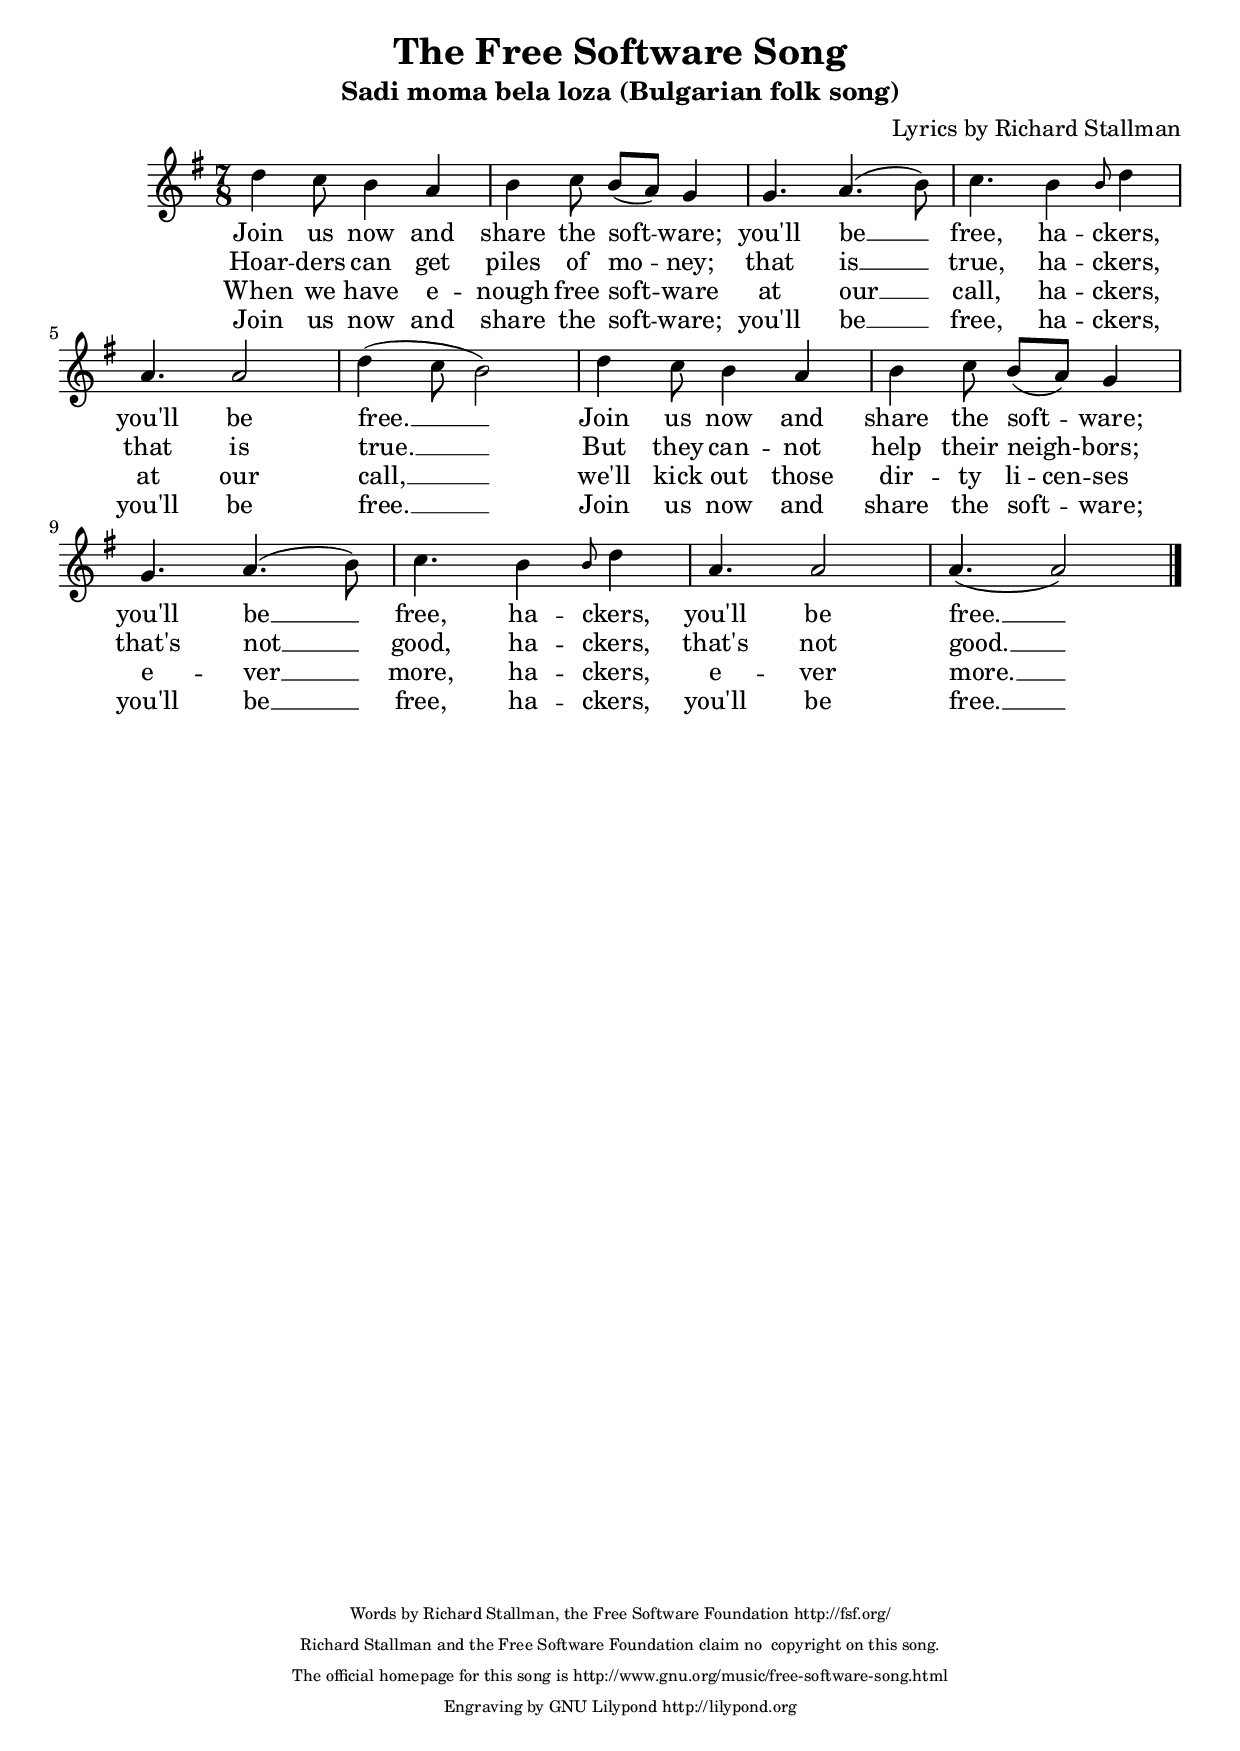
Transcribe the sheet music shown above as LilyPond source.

 %#(ly:set-option 'old-relative)
 \version "2.10.33"  
 \header {
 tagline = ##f
 title = "The Free Software Song"
 subtitle = "Sadi moma bela loza (Bulgarian folk song)"
 composer = "Lyrics by Richard Stallman"
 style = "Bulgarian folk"
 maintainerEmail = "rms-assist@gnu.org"
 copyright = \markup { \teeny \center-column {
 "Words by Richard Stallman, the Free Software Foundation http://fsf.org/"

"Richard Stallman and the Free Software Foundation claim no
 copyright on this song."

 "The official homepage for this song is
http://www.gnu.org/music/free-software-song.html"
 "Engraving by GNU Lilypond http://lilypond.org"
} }
 }
 TimeKey = { \time 7/8 \key g \major }

 %{
 Converted to 2.10, added closing barline.
 Added some extenders and deleted one erroneous hyphen.
 -- Wilbert Berendsen <info@wilbertberendsen.nl>
 %} 

 %{
 About the following two comments: I don't know how to get this Lilypond
to insert them in the LaTeX output. I'm inserting them manually in the
titledefs file. (Somebody *please* tell me a better way.)
 -- David Madore <david.madore@ens.fr>
 %}
 
 %{
 Changed a syllabification a little, converted to 1.3.122 (feb 18, 2001)
 
 Han-Wen Nienhuys <hanwen@cs.uu.nl> 
 
 Converted to 2.4.2, fixed mistakes with alignment & spelling (dec 10, 2004)
 
 Erik Sandberg <ersa9195@student.uu.se>

 Converted to 2.10.33 and changed notes in bar 6 from cdcb to a halfnote d, a quarternote c, and a whole note b (mar 25, 2010)
 
 Jeanne Rasata <rms-assist@gnu.org>

 Deleted 2nd voice, put the key in G major, put the rhythm in 7/8, instead of 7/4, changed the song title, edited the credits, changed b4d4 in bar 4 to grace-note-b4 d2, changed b4d4 in bar 10 to grace-note-b4 d2, change a2.. in bar 10 to (a. a2) (jul 16, 2010)

 Jeanne Rasata <rms-assist@gnu.org>
 %}
 
 %{
 To the melody of "Sadi moma bela loza."
 %}

\score {
\relative c' {
  \key g \major
  \time 7/8 
 d'4 c8 b4 a4
 b4 c8 b8[( a)] g4
 g4. a4. ( b8) 
 c4. b4 \grace b8 d4  \break
 a4. a2
 d4 ( c8 b2) 
 d4 c8 b4 a4
 b4 c8 b8[( a)] g4 \break
 g4. a4. ( b8) 
 c4. b4 \grace b8 d4
 a4. a2
 a4.( a2)
 \bar "|."
}

 \addlyrics {
 Join us now and
 share the soft -- ware;
 you'll be __
 free, ha -- ckers,
 you'll be
 free. __
 Join us now and
 share the soft -- ware;
 you'll be __
 free, ha -- ckers,
 you'll be
 free. __
}

 \addlyrics {
 Hoar -- ders can get
 piles of mo -- ney;
 that is __
 true, ha -- ckers,
 that is
 true. __
 But they can -- not
 help their neigh- -- bors;
 that's not __
 good, ha -- ckers,
 that's not
 good. __
}

 \addlyrics {
 When we have e -- nough free soft -- ware 
 at our __
 call, ha -- ckers,
 at our
 call, __
 we'll kick out those
 \set ignoreMelismata = ##t % for "li -- cen -- ses"
 dir -- ty li -- cen -- ses
 \unset ignoreMelismata
 e -- ver __ more, ha -- ckers,
 e -- ver more. __
}

 \addlyrics {
 Join us now and
 share the soft -- ware;
 you'll be __
 free, ha -- ckers,
 you'll be
 free. __
 Join us now and
 share the soft -- ware;
 you'll be __
 free, ha -- ckers,
 you'll be
 free. __
}

 \layout { }
 % this is approximately the tempo rms sang the song in his legendary recording.
 \midi { }
}

%{
===========================
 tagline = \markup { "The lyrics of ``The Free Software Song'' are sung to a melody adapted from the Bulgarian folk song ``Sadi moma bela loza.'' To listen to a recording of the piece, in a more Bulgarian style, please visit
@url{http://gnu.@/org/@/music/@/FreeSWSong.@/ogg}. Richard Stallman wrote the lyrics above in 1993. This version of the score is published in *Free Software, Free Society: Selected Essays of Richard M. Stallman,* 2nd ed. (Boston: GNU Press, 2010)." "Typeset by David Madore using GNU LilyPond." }
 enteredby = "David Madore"

 VerseOne = \lyricmode {
 Join us now and
 share the so -- ftware;
 You'll be __
 free, ha -- ckers,
 you'll be
 free. __
 Join us now and
 share the so -- ftware;
 You'll be __
 free, ha -- ckers,
 you'll be
 free.
}
 
 VerseTwo = \lyricmode {
 Hoar -- ders may get
 piles of mo -- ney;
 That is __
 true, ha -- ckers,
 that is
 true. __
 But they can -- not
 help their neigh- -- bors;
 That's not __
 good, ha -- ckers,
 that's not
 good.
}
 
 VerseThree = \lyricmode {
 When we have e -- nough free so -- ftware 
 At our __
 call, ha -- ckers,
 at our
 call, __
 We'll throw out those
 \set ignoreMelismata = ##t % for "li -- cen -- ses"
 dir -- ty li -- cen -- ses.
 \unset ignoreMelismata
 E -- ver __ more, ha -- ckers,
 e -- ver more.
}
 \score {
 \new Staff \context Voice = VA <<
 \new Lyrics \lyricsto VA { \VerseOne   }
 \new Lyrics \lyricsto VA { \VerseTwo   }
 \new Lyrics \lyricsto VA { \VerseThree }

%}
